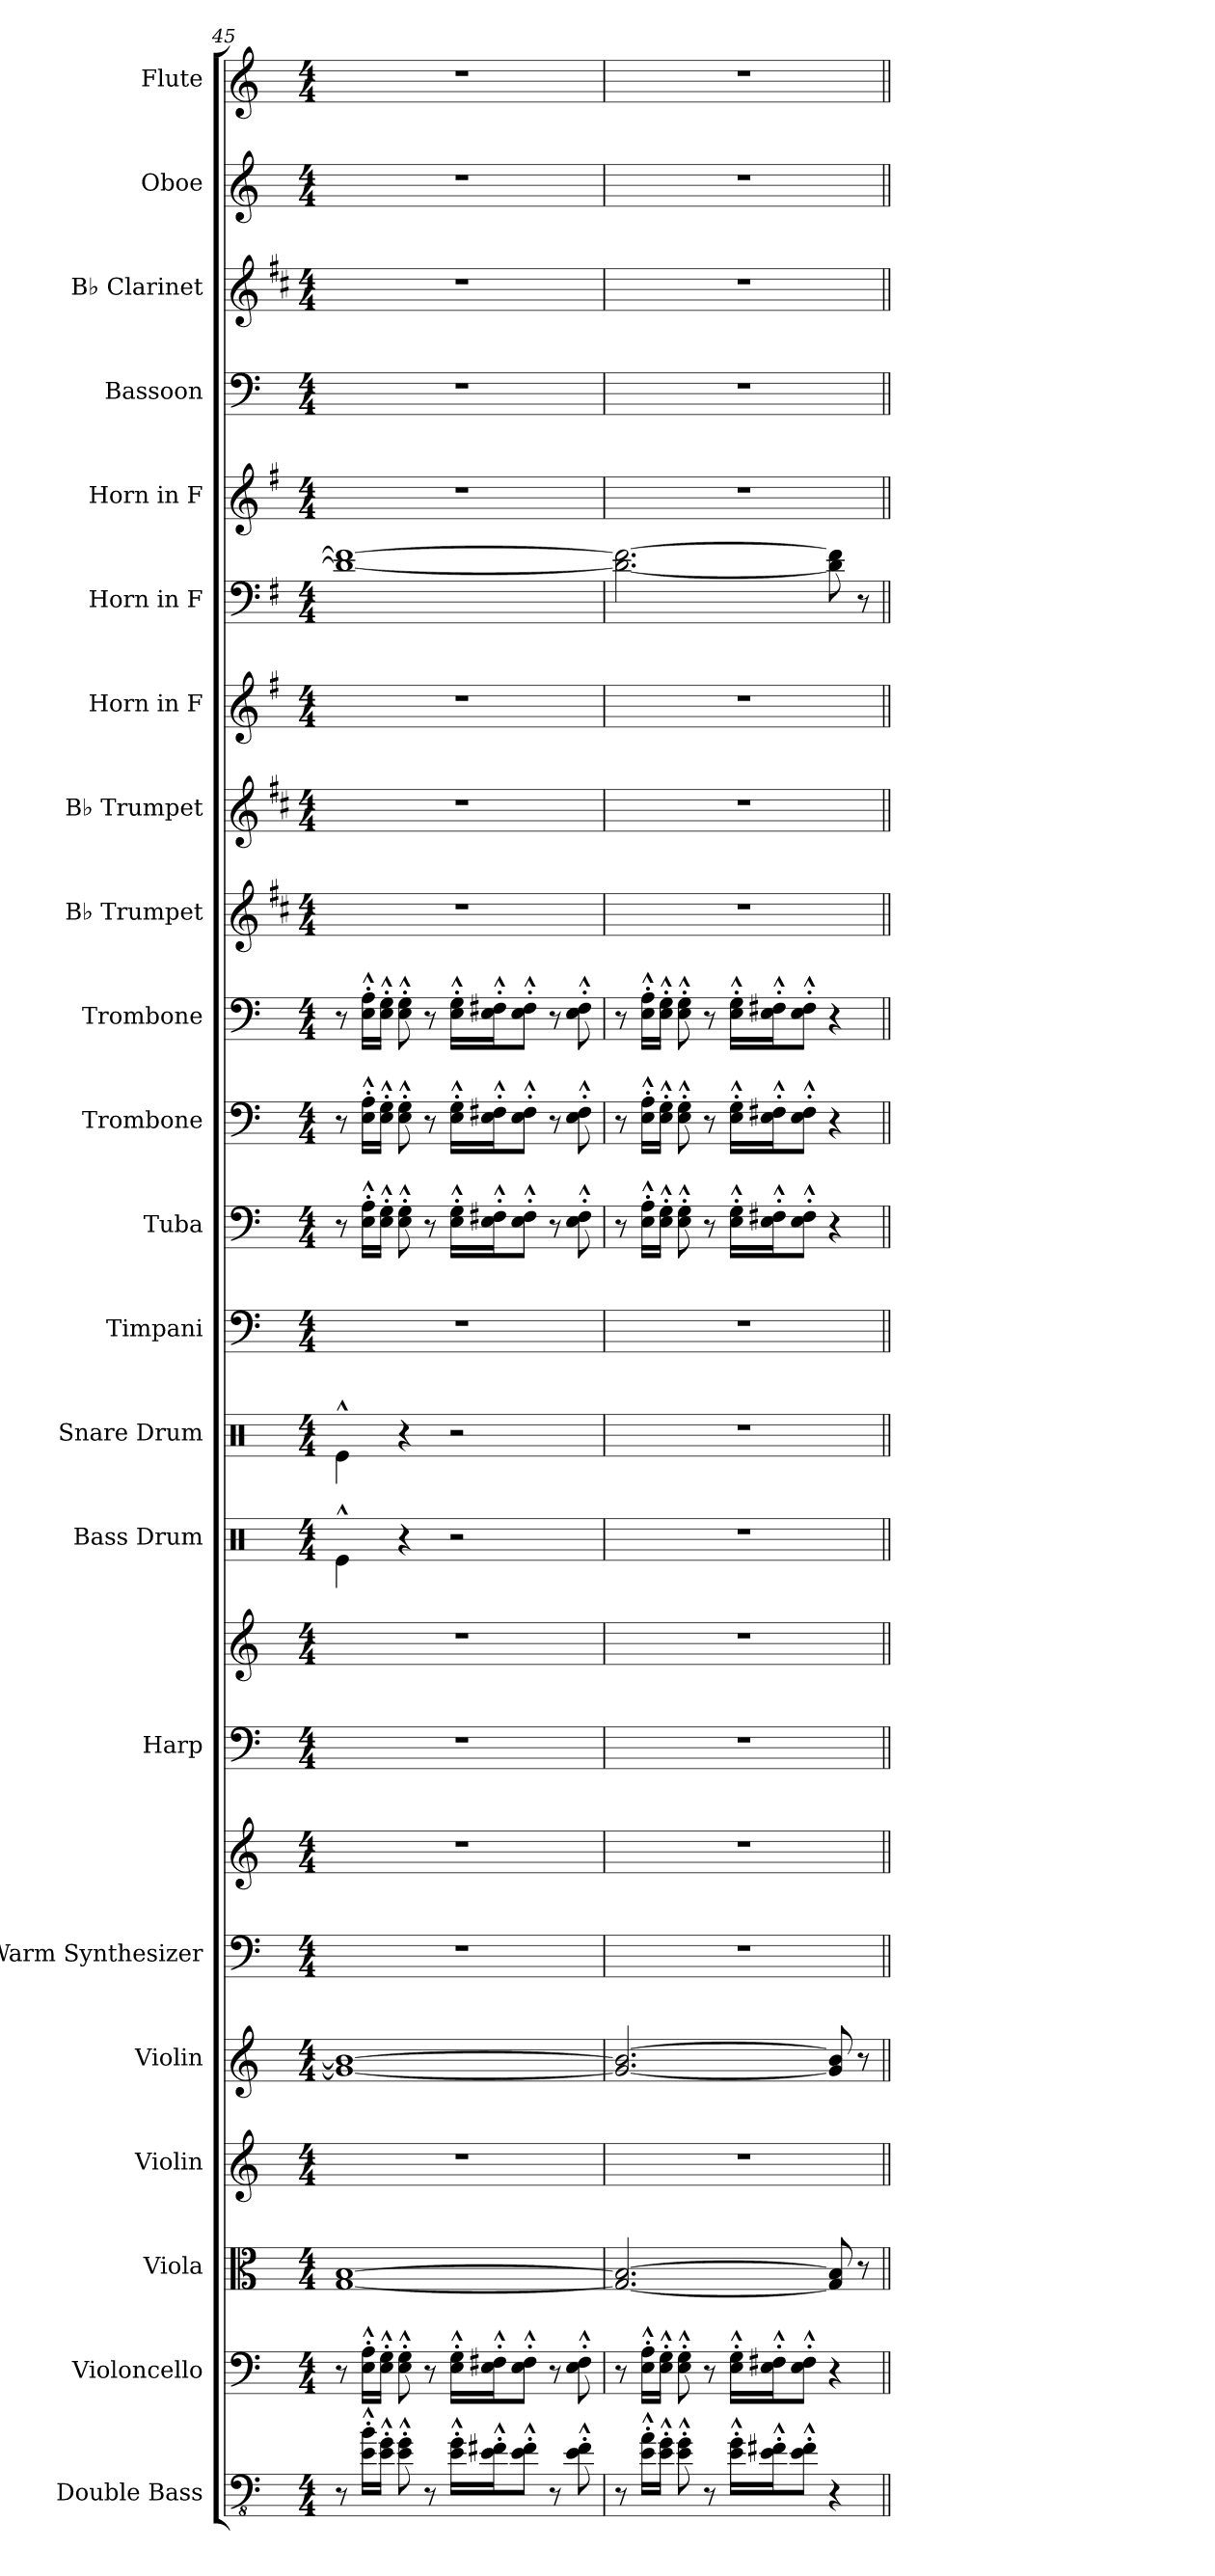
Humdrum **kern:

**kern	**kern	**kern	**kern	**kern	**kern	**kern	**kern	**kern	**kern	**kern	**kern	**kern	**kern	**kern	**kern	**kern	**kern	**kern	**kern	**kern	**kern	**kern	**kern
*part22	*part21	*part20	*part19	*part18	*part17	*part17	*part16	*part16	*part15	*part14	*part13	*part12	*part11	*part10	*part9	*part8	*part7	*part6	*part5	*part4	*part3	*part2	*part1
*staff24	*staff23	*staff22	*staff21	*staff20	*staff19	*staff18	*staff17	*staff16	*staff15	*staff14	*staff13	*staff12	*staff11	*staff10	*staff9	*staff8	*staff7	*staff6	*staff5	*staff4	*staff3	*staff2	*staff1
*I"Double Bass	*I"Violoncello	*I"Viola	*I"Violin	*I"Violin	*I"Warm Synthesizer	*	*I"Harp	*	*I"Bass Drum	*I"Snare Drum	*I"Timpani	*I"Tuba	*I"Trombone	*I"Trombone	*I"B♭ Trumpet	*I"B♭ Trumpet	*I"Horn in F	*I"Horn in F	*I"Horn in F	*I"Bassoon	*I"B♭ Clarinet	*I"Oboe	*I"Flute
*I'Db.	*I'Vc.	*I'Vla.	*I'Vln.	*I'Vln.	*I'Synth.	*	*I'Hrp.	*	*I'B. Dr.	*I'Sn. Dr.	*I'Timp.	*I'Tba.	*I'Tbn.	*I'Tbn.	*I'B♭ Tpt.	*I'B♭ Tpt.	*	*	*	*I'Bsn.	*I'B♭ Cl.	*I'Ob.	*I'Fl.
*clefFv4	*clefF4	*clefC3	*clefG2	*clefG2	*clefF4	*clefG2	*clefF4	*clefG2	*clefX	*clefX	*clefF4	*clefF4	*clefF4	*clefF4	*clefG2	*clefG2	*clefG2	*clefF4	*clefG2	*clefF4	*clefG2	*clefG2	*clefG2
*ITrd7c12	*	*	*	*	*	*	*	*	*	*	*	*	*	*	*ITrd1c2	*ITrd1c2	*ITrd4c7	*ITrd4c7	*ITrd4c7	*	*ITrd1c2	*	*
*k[]	*k[]	*k[]	*k[]	*k[]	*k[]	*k[]	*k[]	*k[]	*k[]	*k[]	*k[]	*k[]	*k[]	*k[]	*k[]	*k[]	*k[]	*k[]	*k[]	*k[]	*k[]	*k[]	*k[]
*M4/4	*M4/4	*M4/4	*M4/4	*M4/4	*M4/4	*M4/4	*M4/4	*M4/4	*M4/4	*M4/4	*M4/4	*M4/4	*M4/4	*M4/4	*M4/4	*M4/4	*M4/4	*M4/4	*M4/4	*M4/4	*M4/4	*M4/4	*M4/4
=45	=45	=45	=45	=45	=45	=45	=45	=45	=45	=45	=45	=45	=45	=45	=45	=45	=45	=45	=45	=45	=45	=45	=45
8r	8r	[1G [1B	1r	1g_ 1b_	1r	1r	1r	1r	4Re^^\	4Re^^\	1r	8r	8r	8r	1r	1r	1r	1G_ 1B_	1r	1r	1r	1r	1r
16EE\'^^ 16BB\'^^LL	16E\'^^ 16A\'^^LL	.	.	.	.	.	.	.	.	.	.	16E\'^^ 16A\'^^LL	16E\'^^ 16A\'^^LL	16E\'^^ 16A\'^^LL	.	.	.	.	.	.	.	.	.
16EE\'^^ 16GG\'^^JJ	16E\'^^ 16G\'^^JJ	.	.	.	.	.	.	.	.	.	.	16E\'^^ 16G\'^^JJ	16E\'^^ 16G\'^^JJ	16E\'^^ 16G\'^^JJ	.	.	.	.	.	.	.	.	.
8EE\'^^ 8GG\'^^	8E\'^^ 8G\'^^	.	.	.	.	.	.	.	4r	4r	.	8E\'^^ 8G\'^^	8E\'^^ 8G\'^^	8E\'^^ 8G\'^^	.	.	.	.	.	.	.	.	.
8r	8r	.	.	.	.	.	.	.	.	.	.	8r	8r	8r	.	.	.	.	.	.	.	.	.
16EE\'^^ 16GG\'^^LL	16E\'^^ 16G\'^^LL	.	.	.	.	.	.	.	2r	2r	.	16E\'^^ 16G\'^^LL	16E\'^^ 16G\'^^LL	16E\'^^ 16G\'^^LL	.	.	.	.	.	.	.	.	.
16EE\'^^ 16FF#X\'^^J	16E\'^^ 16F#X\'^^J	.	.	.	.	.	.	.	.	.	.	16E\'^^ 16F#X\'^^J	16E\'^^ 16F#X\'^^J	16E\'^^ 16F#X\'^^J	.	.	.	.	.	.	.	.	.
8EE\'^^ 8FF#\'^^J	8E\'^^ 8F#\'^^J	.	.	.	.	.	.	.	.	.	.	8E\'^^ 8F#\'^^J	8E\'^^ 8F#\'^^J	8E\'^^ 8F#\'^^J	.	.	.	.	.	.	.	.	.
8r	8r	.	.	.	.	.	.	.	.	.	.	8r	8r	8r	.	.	.	.	.	.	.	.	.
8EE\'^^ 8FF#\'^^	8E\'^^ 8F#\'^^	.	.	.	.	.	.	.	.	.	.	8E\'^^ 8F#\'^^	8E\'^^ 8F#\'^^	8E\'^^ 8F#\'^^	.	.	.	.	.	.	.	.	.
=46	=46	=46	=46	=46	=46	=46	=46	=46	=46	=46	=46	=46	=46	=46	=46	=46	=46	=46	=46	=46	=46	=46	=46
8r	8r	2.G/_ 2.B/_	1r	2.g/_ 2.b/_	1r	1r	1r	1r	1r	1r	1r	8r	8r	8r	1r	1r	1r	2.G\_ 2.B\_	1r	1r	1r	1r	1r
16EE\'^^ 16AA\'^^LL	16E\'^^ 16A\'^^LL	.	.	.	.	.	.	.	.	.	.	16E\'^^ 16A\'^^LL	16E\'^^ 16A\'^^LL	16E\'^^ 16A\'^^LL	.	.	.	.	.	.	.	.	.
16EE\'^^ 16GG\'^^JJ	16E\'^^ 16G\'^^JJ	.	.	.	.	.	.	.	.	.	.	16E\'^^ 16G\'^^JJ	16E\'^^ 16G\'^^JJ	16E\'^^ 16G\'^^JJ	.	.	.	.	.	.	.	.	.
8EE\'^^ 8GG\'^^	8E\'^^ 8G\'^^	.	.	.	.	.	.	.	.	.	.	8E\'^^ 8G\'^^	8E\'^^ 8G\'^^	8E\'^^ 8G\'^^	.	.	.	.	.	.	.	.	.
8r	8r	.	.	.	.	.	.	.	.	.	.	8r	8r	8r	.	.	.	.	.	.	.	.	.
16EE\'^^ 16GG\'^^LL	16E\'^^ 16G\'^^LL	.	.	.	.	.	.	.	.	.	.	16E\'^^ 16G\'^^LL	16E\'^^ 16G\'^^LL	16E\'^^ 16G\'^^LL	.	.	.	.	.	.	.	.	.
16EE\'^^ 16FF#X\'^^J	16E\'^^ 16F#X\'^^J	.	.	.	.	.	.	.	.	.	.	16E\'^^ 16F#X\'^^J	16E\'^^ 16F#X\'^^J	16E\'^^ 16F#X\'^^J	.	.	.	.	.	.	.	.	.
8EE\'^^ 8FF#\'^^J	8E\'^^ 8F#\'^^J	.	.	.	.	.	.	.	.	.	.	8E\'^^ 8F#\'^^J	8E\'^^ 8F#\'^^J	8E\'^^ 8F#\'^^J	.	.	.	.	.	.	.	.	.
4r	4r	8G/] 8B/]	.	8g/] 8b/]	.	.	.	.	.	.	.	4r	4r	4r	.	.	.	8G\] 8B\]	.	.	.	.	.
.	.	8r	.	8r	.	.	.	.	.	.	.	.	.	.	.	.	.	8r	.	.	.	.	.
=||	=||	=||	=||	=||	=||	=||	=||	=||	=||	=||	=||	=||	=||	=||	=||	=||	=||	=||	=||	=||	=||	=||	=||
*-	*-	*-	*-	*-	*-	*-	*-	*-	*-	*-	*-	*-	*-	*-	*-	*-	*-	*-	*-	*-	*-	*-	*-
